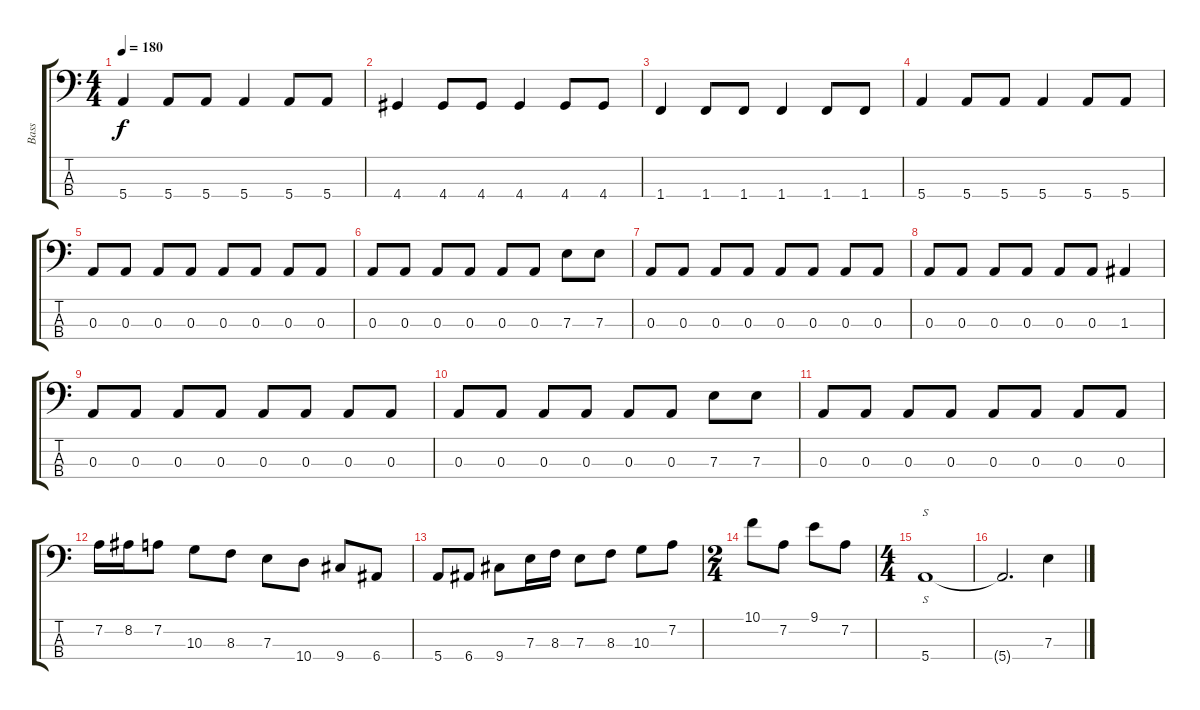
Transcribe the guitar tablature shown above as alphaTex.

\track ("Bass" "Bass") {instrument electricbassfinger}
\staff {score tabs}
\tuning (G2 D2 A1 E1) {hide}
\ts (4 4)
\tempo 180
\clef f4
\ks c
5.4.4{dy f} 5.4.8 5.4.8 5.4.4 5.4.8 5.4.8 |
4.4.4 4.4.8 4.4.8 4.4.4 4.4.8 4.4.8 |
1.4.4 1.4.8 1.4.8 1.4.4 1.4.8 1.4.8 |
5.4.4 5.4.8 5.4.8 5.4.4 5.4.8 5.4.8 |
0.3.8 0.3.8 0.3.8 0.3.8 0.3.8 0.3.8 0.3.8 0.3.8 |
0.3.8 0.3.8 0.3.8 0.3.8 0.3.8 0.3.8 7.3.8 7.3.8 |
0.3.8 0.3.8 0.3.8 0.3.8 0.3.8 0.3.8 0.3.8 0.3.8 |
0.3.8 0.3.8 0.3.8 0.3.8 0.3.8 0.3.8 1.3.4 |
0.3.8 0.3.8 0.3.8 0.3.8 0.3.8 0.3.8 0.3.8 0.3.8 |
0.3.8 0.3.8 0.3.8 0.3.8 0.3.8 0.3.8 7.3.8 7.3.8 |
0.3.8 0.3.8 0.3.8 0.3.8 0.3.8 0.3.8 0.3.8 0.3.8 |
7.2.16 8.2.16 7.2.8 10.3.8 8.3.8 7.3.8 10.4.8 9.4.8 6.4.8 |
5.4.8 6.4.8 9.4.8 7.3.16 8.3.16 7.3.8 8.3.8 10.3.8 7.2.8 |
\ts (2 4)
10.1.8 7.2.8 9.1.8 7.2.8 |
\ts (4 4)
5.4.1{s} |
5.4{t}.2{d} 7.3.4
